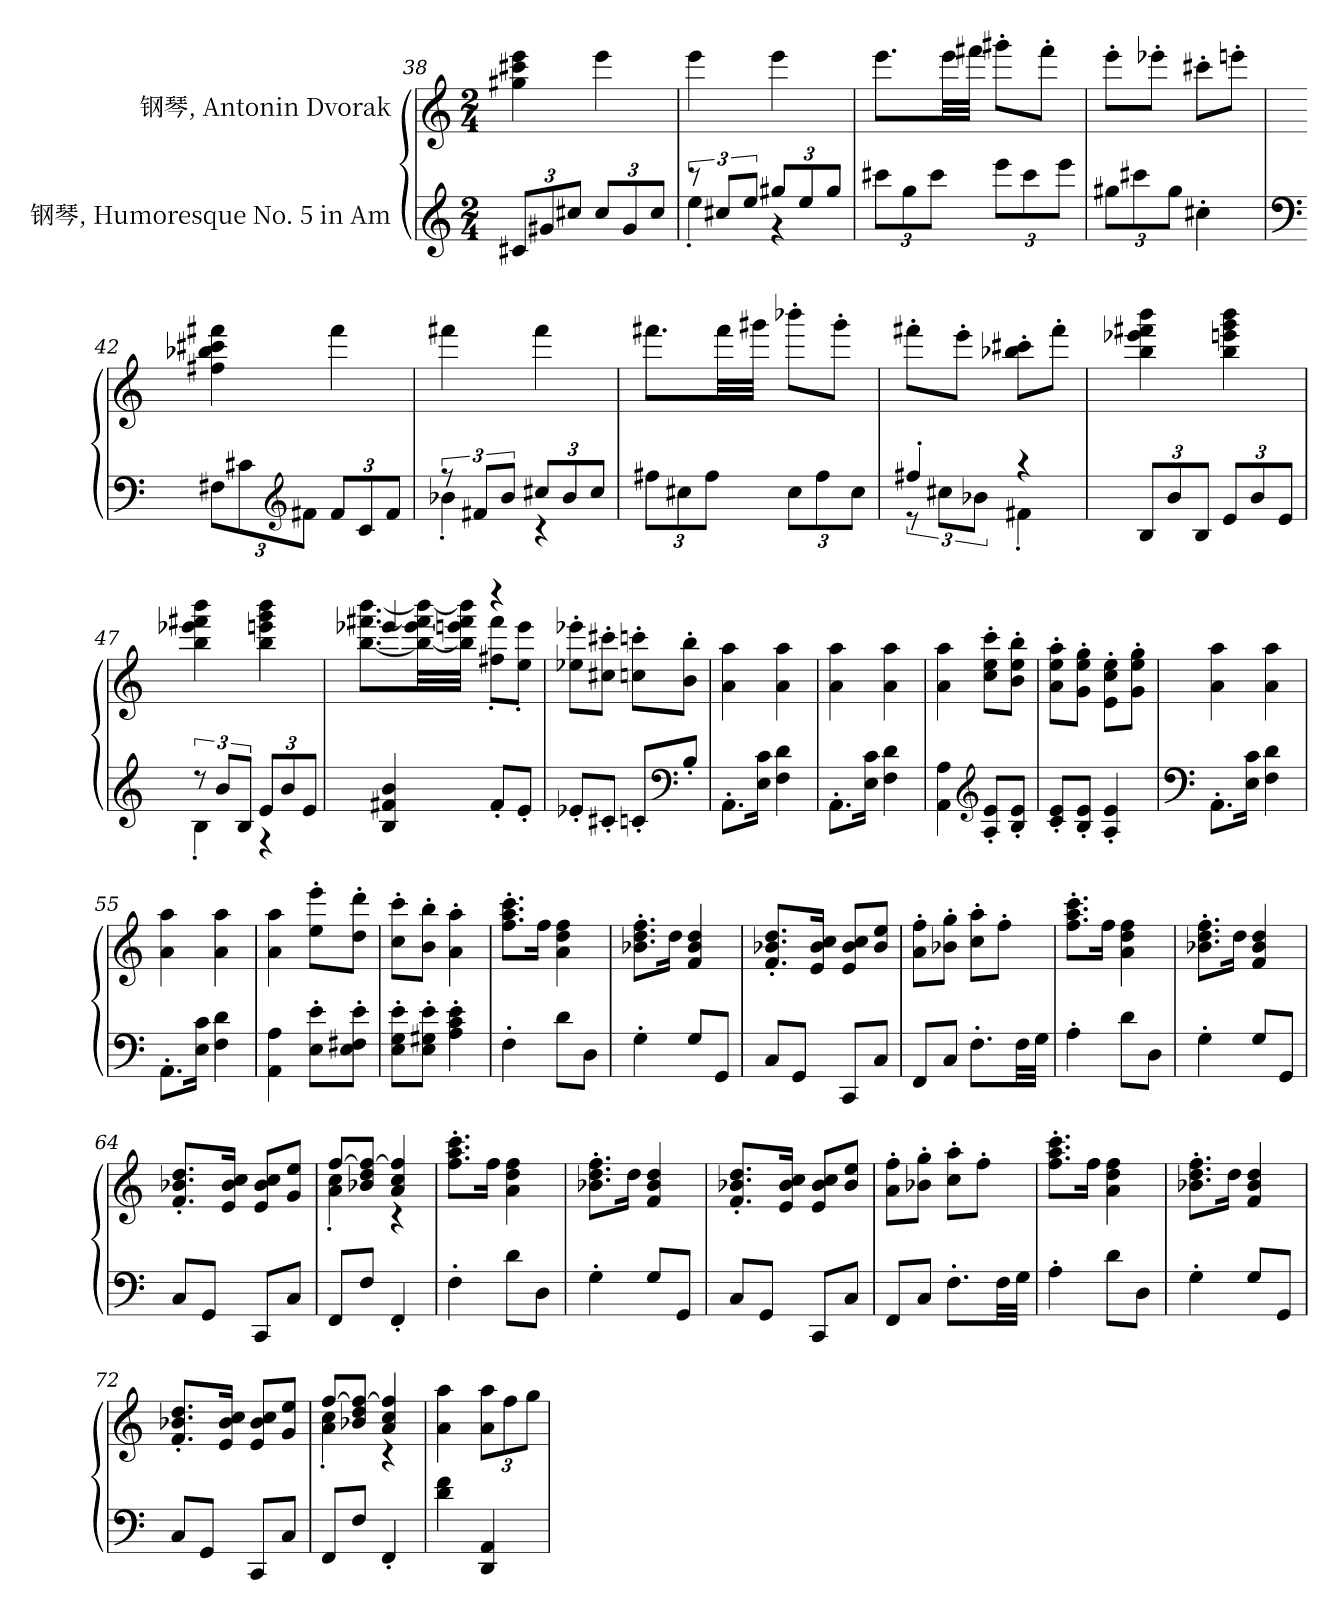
**kern	**kern
*part2	*part1
*staff2	*staff1
*I"钢琴, Humoresque No. 5 in Am	*I"钢琴, Antonin Dvorak
*clefG2	*clefG2
*k[]	*k[]
*M2/4	*M2/4
*Xbrackettup	*
=38	=38
12c#X/L	4gg#X\ 4ccc#X\ 4eee\
12g#X/	.
12cc#X/J	.
12cc#/L	4eee\
12g#/	.
12cc#/J	.
=39	=39
*brackettup	*
*^	*
12r	4ee'\	4eee\
12cc#X/L	.	.
12ee/J	.	.
*Xbrackettup	*	*
12gg#X/L	4r	4eee\
12ee/	.	.
12gg#/J	.	.
*v	*v	*
!!LO:LB:g=z
=40	=40
12ccc#X\L	8.eee\L
12gg\	.
12ccc#\J	.
.	32eee\LL
.	32fff#X\JJJ
12eee\L	8ggg#X'\L
12ccc#\	.
.	8fff#'\J
12eee\J	.
=41	=41
12gg#X\L	8eee'\L
12ccc#X\	.
.	8eee-X'\J
12gg#\J	.
4cc#X'\	8ccc#X'\L
.	8eeen'\J
=42	=42
*clefF4	*
12F#X\L	4ff#X\ 4bb-X\ 4ccc#X\ 4fff#X\
12c#X\	.
*clefG2	*
12f#X\J	.
12f#/L	4fff#\
12c#/	.
12f#/J	.
=43	=43
*brackettup	*
*^	*
12r	4b-X'\	4fff#X\
12f#X/L	.	.
12b-/J	.	.
*Xbrackettup	*	*
12cc#X/L	4r	4fff#\
12b-/	.	.
12cc#/J	.	.
*v	*v	*
!!LO:LB:g=z
=44	=44
12ff#X\L	8.fff#X\L
12cc#X\	.
12ff#\J	.
.	32fff#\LL
.	32ggg#X\JJJ
12cc#\L	8bbb-X'\L
12ff#\	.
.	8ggg#'\J
12cc#\J	.
=45	=45
*^	*
*	*brackettup	*
4ff#X'/	12r	8fff#X'\L
.	12cc#X\L	.
.	.	8eee'\J
.	12b-X\J	.
4r	4f#X'\	8bb-X\' 8ccc#X\'L
.	.	8fff#'\J
*v	*v	*
=46	=46
*Xbrackettup	*
12B/L	4bb\ 4eee-X\ 4fff#X\ 4bbb\
12b/	.
12B/J	.
12e/L	4bb\ 4eeen\ 4ggg\ 4bbb\
12b/	.
12e/J	.
=47	=47
*brackettup	*
*^	*
12r	4B'\	4bb\ 4eee-X\ 4fff#X\ 4bbb\
12b/L	.	.
12B/J	.	.
*Xbrackettup	*	*
12e/L	4r	4bb\ 4eeen\ 4ggg\ 4bbb\
12b/	.	.
12e/J	.	.
*v	*v	*
!!LO:LB:g=z
=48	=48
*	*^
4B/ 4f#X/ 4b/	4eee-X/	[8.bb\ [8.fff#X\ [8.bbb\L
.	.	32bb\_ 32eee-\ 32fff#\_ 32bbb\_LL
.	.	32bb\] 32eeen\ 32fff#\] 32bbb\]JJJ
8f#'/L	4r	8ff#X\' 8fff#\'L
8e'/J	.	8ee\' 8eee\'J
*	*v	*v
=49	=49
8e-X'/L	8ee-X\' 8eee-X\'L
8c#X'/J	8cc#X\' 8ccc#X\'J
8cn'/L	8ccn\' 8cccn\'L
*clefF4	*
8B'/J	8b\' 8bb\'J
=50	=50
8.AA'\L	4a\ 4aa\
16E\ 16c\Jk	.
4F\ 4d\	4a\ 4aa\
=51	=51
8.AA'\L	4a\ 4aa\
16E\ 16c\Jk	.
4F\ 4d\	4a\ 4aa\
=52	=52
4AA\ 4A\	4a\ 4aa\
*clefG2	*
8A/' 8e/'L	8cc\' 8ee\' 8ccc\'L
8B/' 8e/'J	8b\' 8ee\' 8bb\'J
=53	=53
8c/' 8e/'L	8a\' 8ee\' 8aa\'L
8B/' 8e/'J	8g\' 8ee\' 8gg\'J
4A/' 4e/'	8e\' 8cc\' 8ee\'L
.	8g\' 8ee\' 8gg\'J
!!LO:LB:g=z
=54	=54
*clefF4	*
8.AA'\L	4a\ 4aa\
16E\ 16c\Jk	.
4F\ 4d\	4a\ 4aa\
=55	=55
8.AA'\L	4a\ 4aa\
16E\ 16c\Jk	.
4F\ 4d\	4a\ 4aa\
=56	=56
4AA\ 4A\	4a\ 4aa\
8E\' 8e\'L	8ee\' 8eee\'L
8E\' 8F#X\' 8e\'J	8dd\' 8ddd\'J
=57	=57
8E\' 8G\' 8e\'L	8cc\' 8ccc\'L
8E\' 8G#X\' 8e\'J	8b\' 8bb\'J
4A\' 4c\' 4e\'	4a\' 4aa\'
=58	=58
*	*MM144
4F'\	8.ff\' 8.aa\' 8.ccc\'L
.	16ff\Jk
8d\L	4a\ 4dd\ 4ff\
8D\J	.
=59	=59
4G'\	8.b-X\' 8.dd\' 8.ff\'L
.	16dd\Jk
8G/L	4f/ 4b-/ 4dd/
8GG/J	.
=60	=60
8C/L	8.f/' 8.b-X/' 8.dd/'L
8GG/J	.
.	16e/ 16b-/ 16cc/Jk
8CC/L	8e/ 8b-/ 8cc/L
8C/J	8b-/ 8ee/J
!!LO:PB:g=z
=61	=61
8FF/L	8a\' 8ff\'L
8C/J	8b-X\' 8gg\'J
8.F'\L	8cc\' 8aa\'L
.	8ff'\J
32F\LL	.
32G\JJJ	.
=62	=62
4A'\	8.ff\' 8.aa\' 8.ccc\'L
.	16ff\Jk
8d\L	4a\ 4dd\ 4ff\
8D\J	.
=63	=63
4G'\	8.b-X\' 8.dd\' 8.ff\'L
.	16dd\Jk
8G/L	4f/ 4b-/ 4dd/
8GG/J	.
=64	=64
8C/L	8.f/' 8.b-X/' 8.dd/'L
8GG/J	.
.	16e/ 16b-/ 16cc/Jk
8CC/L	8e/ 8b-/ 8cc/L
*	*MM127
8C/J	8g/ 8ee/J
=65	=65
*	*^
8FF/L	[8ff/L	4a\' 4cc\'
8F/J	8b-X/ 8dd/ 8ff/_J	.
4FF'/	4a/ 4cc/ 4ff/]	4r
*	*v	*v
=66	=66
*	*MM144
4F'\	8.ff\' 8.aa\' 8.ccc\'L
.	16ff\Jk
8d\L	4a\ 4dd\ 4ff\
8D\J	.
=67	=67
4G'\	8.b-X\' 8.dd\' 8.ff\'L
.	16dd\Jk
8G/L	4f/ 4b-/ 4dd/
8GG/J	.
!!LO:LB:g=z
=68	=68
8C/L	8.f/' 8.b-X/' 8.dd/'L
8GG/J	.
.	16e/ 16b-/ 16cc/Jk
8CC/L	8e/ 8b-/ 8cc/L
8C/J	8b-/ 8ee/J
=69	=69
8FF/L	8a\' 8ff\'L
8C/J	8b-X\' 8gg\'J
8.F'\L	8cc\' 8aa\'L
.	8ff'\J
32F\LL	.
32G\JJJ	.
=70	=70
4A'\	8.ff\' 8.aa\' 8.ccc\'L
.	16ff\Jk
8d\L	4a\ 4dd\ 4ff\
8D\J	.
=71	=71
4G'\	8.b-X\' 8.dd\' 8.ff\'L
.	16dd\Jk
8G/L	4f/ 4b-/ 4dd/
8GG/J	.
=72	=72
8C/L	8.f/' 8.b-X/' 8.dd/'L
8GG/J	.
.	16e/ 16b-/ 16cc/Jk
8CC/L	8e/ 8b-/ 8cc/L
*	*MM127
8C/J	8g/ 8ee/J
=73	=73
*	*^
8FF/L	[8ff/L	4a\' 4cc\'
8F/J	8b-X/ 8dd/ 8ff/_J	.
4FF'/	4a/ 4cc/ 4ff/]	4r
*	*v	*v
=74	=74
*	*MM144
4d\ 4f\	4a\ 4aa\
*	*Xbrackettup
4DD/ 4AA/	12a\ 12aa\L
.	12ff\
.	12gg\J
=	=
*-	*-
